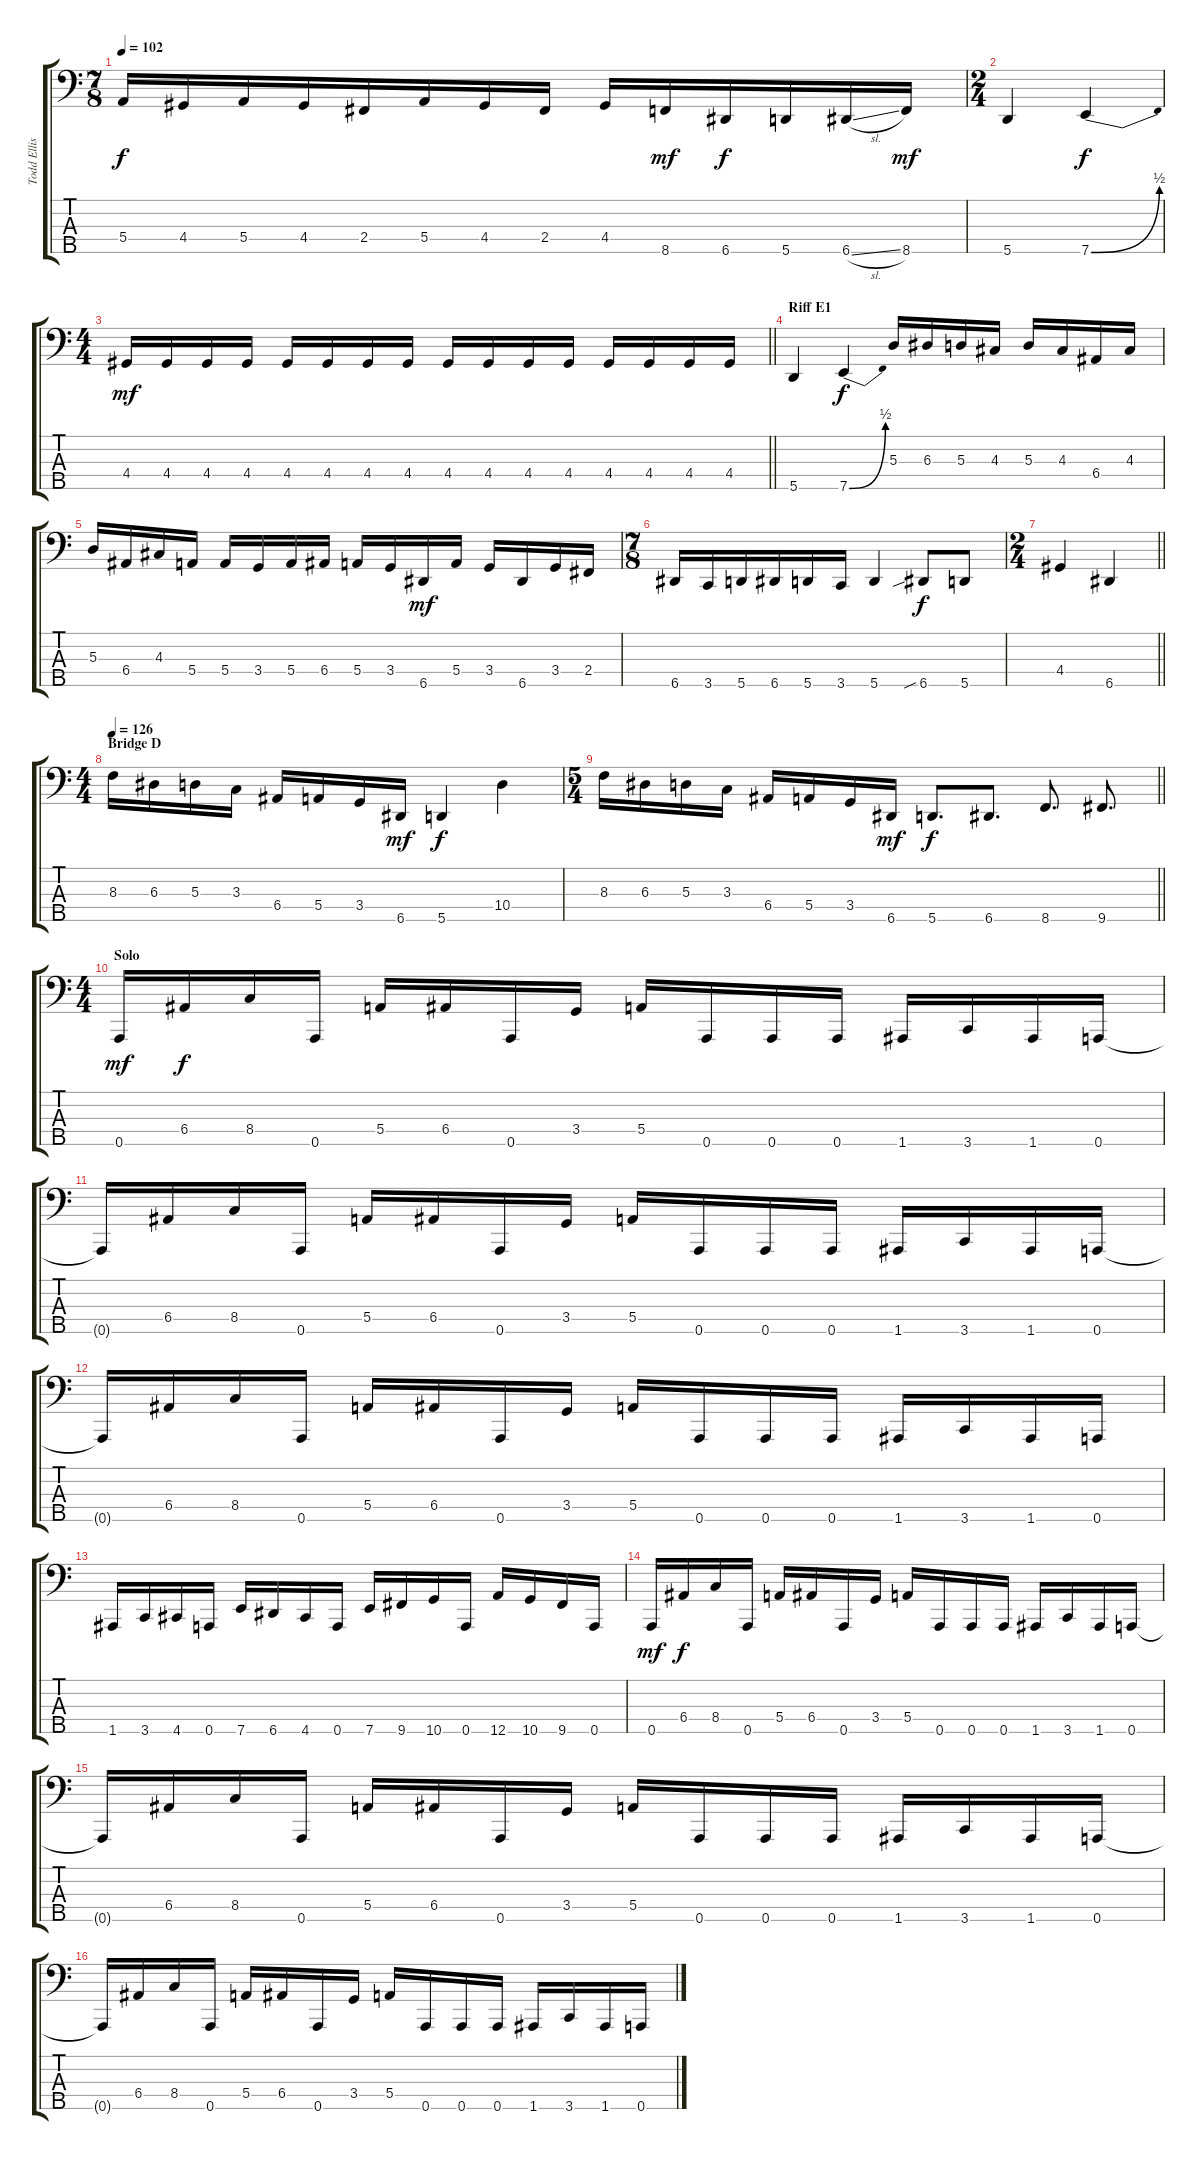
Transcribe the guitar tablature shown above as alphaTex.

\track ("Todd Ellis" "Todd Ellis") {instrument electricbassfinger}
\staff {score tabs}
\tuning (G2 D2 A1 E1 A0) {hide}
\ts (7 8)
\tempo 102
\clef f4
\ks c
5.4.16{dy f} 4.4.16 5.4.16 4.4.16 2.4.16 5.4.16 4.4.16 2.4.16 4.4.16 8.5.16{dy mf} 6.5.16{dy f} 5.5.16 6.5{sl}.16 8.5.16{dy mf} |
\ts (2 4)
5.5.4 7.5{be (bend 0 0 60 2)}.4{dy f} |
\ts (4 4)
\barLineRight lightlight
4.4.16{dy mf} 4.4.16 4.4.16 4.4.16 4.4.16 4.4.16 4.4.16 4.4.16 4.4.16 4.4.16 4.4.16 4.4.16 4.4.16 4.4.16 4.4.16 4.4.16 |
\section ("" "Riff E1")
5.5.4 7.5{be (bend 0 0 60 2)}.4{dy f} 5.3.16 6.3.16 5.3.16 4.3.16 5.3.16 4.3.16 6.4.16 4.3.16 |
5.3.16 6.4.16 4.3.16 5.4.16 5.4.16 3.4.16 5.4.16 6.4.16 5.4.16 3.4.16 6.5.16{dy mf} 5.4.16 3.4.16 6.5.16 3.4.16 2.4.16 |
\ts (7 8)
6.5.16 3.5.16 5.5.16 6.5.16 5.5.16 3.5.16 5.5.4 6.5{sib}.8{dy f} 5.5.8 |
\ts (2 4)
\barLineRight lightlight
4.4.4 6.5.4 |
\ts (4 4)
\section ("" "Bridge D")
\tempo 126
8.3.16 6.3.16 5.3.16 3.3.16 6.4.16 5.4.16 3.4.16 6.5.16{dy mf} 5.5.4{dy f} 10.4.4 |
\ts (5 4)
\barLineRight lightlight
8.3.16 6.3.16 5.3.16 3.3.16 6.4.16 5.4.16 3.4.16 6.5.16{dy mf} 5.5.8{d dy f} 6.5.8{d} 8.5.8{d} 9.5.8{d} |
\ts (4 4)
\section ("" "Solo")
0.5.16{dy mf} 6.4.16{dy f} 8.4.16 0.5.16 5.4.16 6.4.16 0.5.16 3.4.16 5.4.16 0.5.16 0.5.16 0.5.16 1.5.16 3.5.16 1.5.16 0.5.16 |
0.5{t}.16 6.4.16 8.4.16 0.5.16 5.4.16 6.4.16 0.5.16 3.4.16 5.4.16 0.5.16 0.5.16 0.5.16 1.5.16 3.5.16 1.5.16 0.5.16 |
0.5{t}.16 6.4.16 8.4.16 0.5.16 5.4.16 6.4.16 0.5.16 3.4.16 5.4.16 0.5.16 0.5.16 0.5.16 1.5.16 3.5.16 1.5.16 0.5.16 |
1.5.16 3.5.16 4.5.16 0.5.16 7.5.16 6.5.16 4.5.16 0.5.16 7.5.16 9.5.16 10.5.16 0.5.16 12.5.16 10.5.16 9.5.16 0.5.16 |
0.5.16{dy mf} 6.4.16{dy f} 8.4.16 0.5.16 5.4.16 6.4.16 0.5.16 3.4.16 5.4.16 0.5.16 0.5.16 0.5.16 1.5.16 3.5.16 1.5.16 0.5.16 |
0.5{t}.16 6.4.16 8.4.16 0.5.16 5.4.16 6.4.16 0.5.16 3.4.16 5.4.16 0.5.16 0.5.16 0.5.16 1.5.16 3.5.16 1.5.16 0.5.16 |
0.5{t}.16 6.4.16 8.4.16 0.5.16 5.4.16 6.4.16 0.5.16 3.4.16 5.4.16 0.5.16 0.5.16 0.5.16 1.5.16 3.5.16 1.5.16 0.5.16
